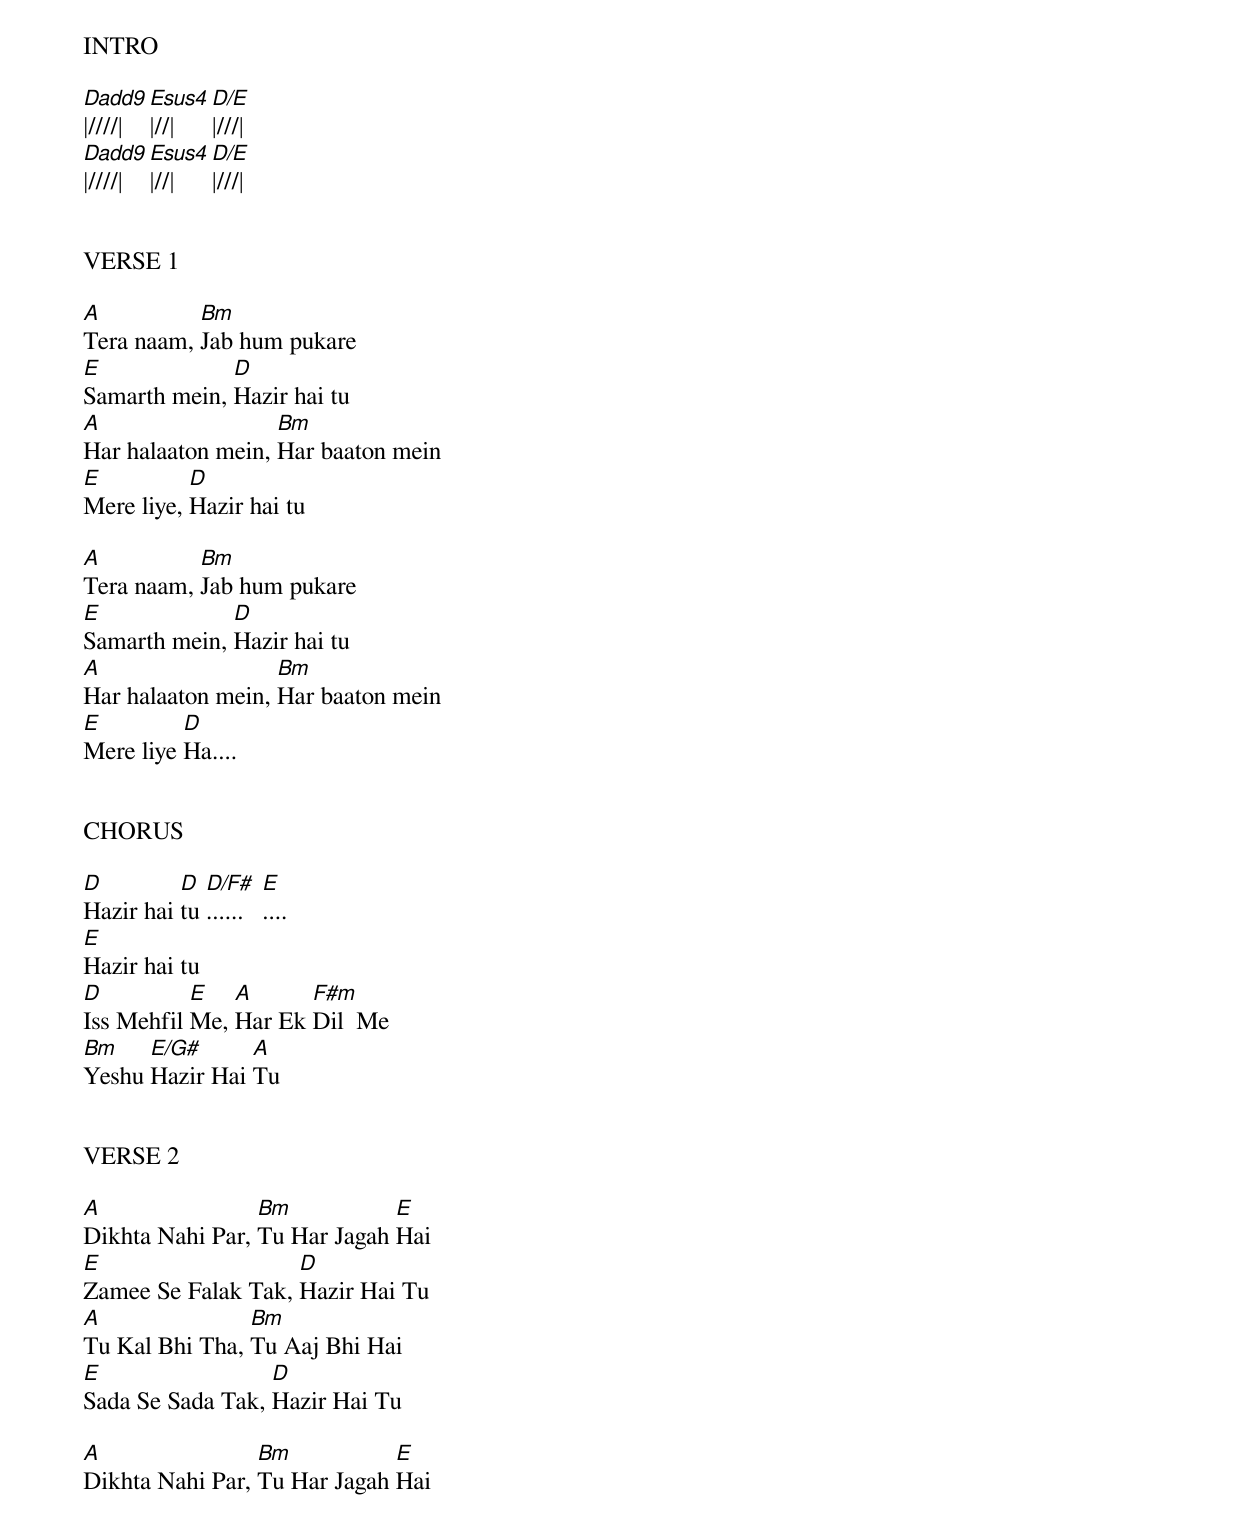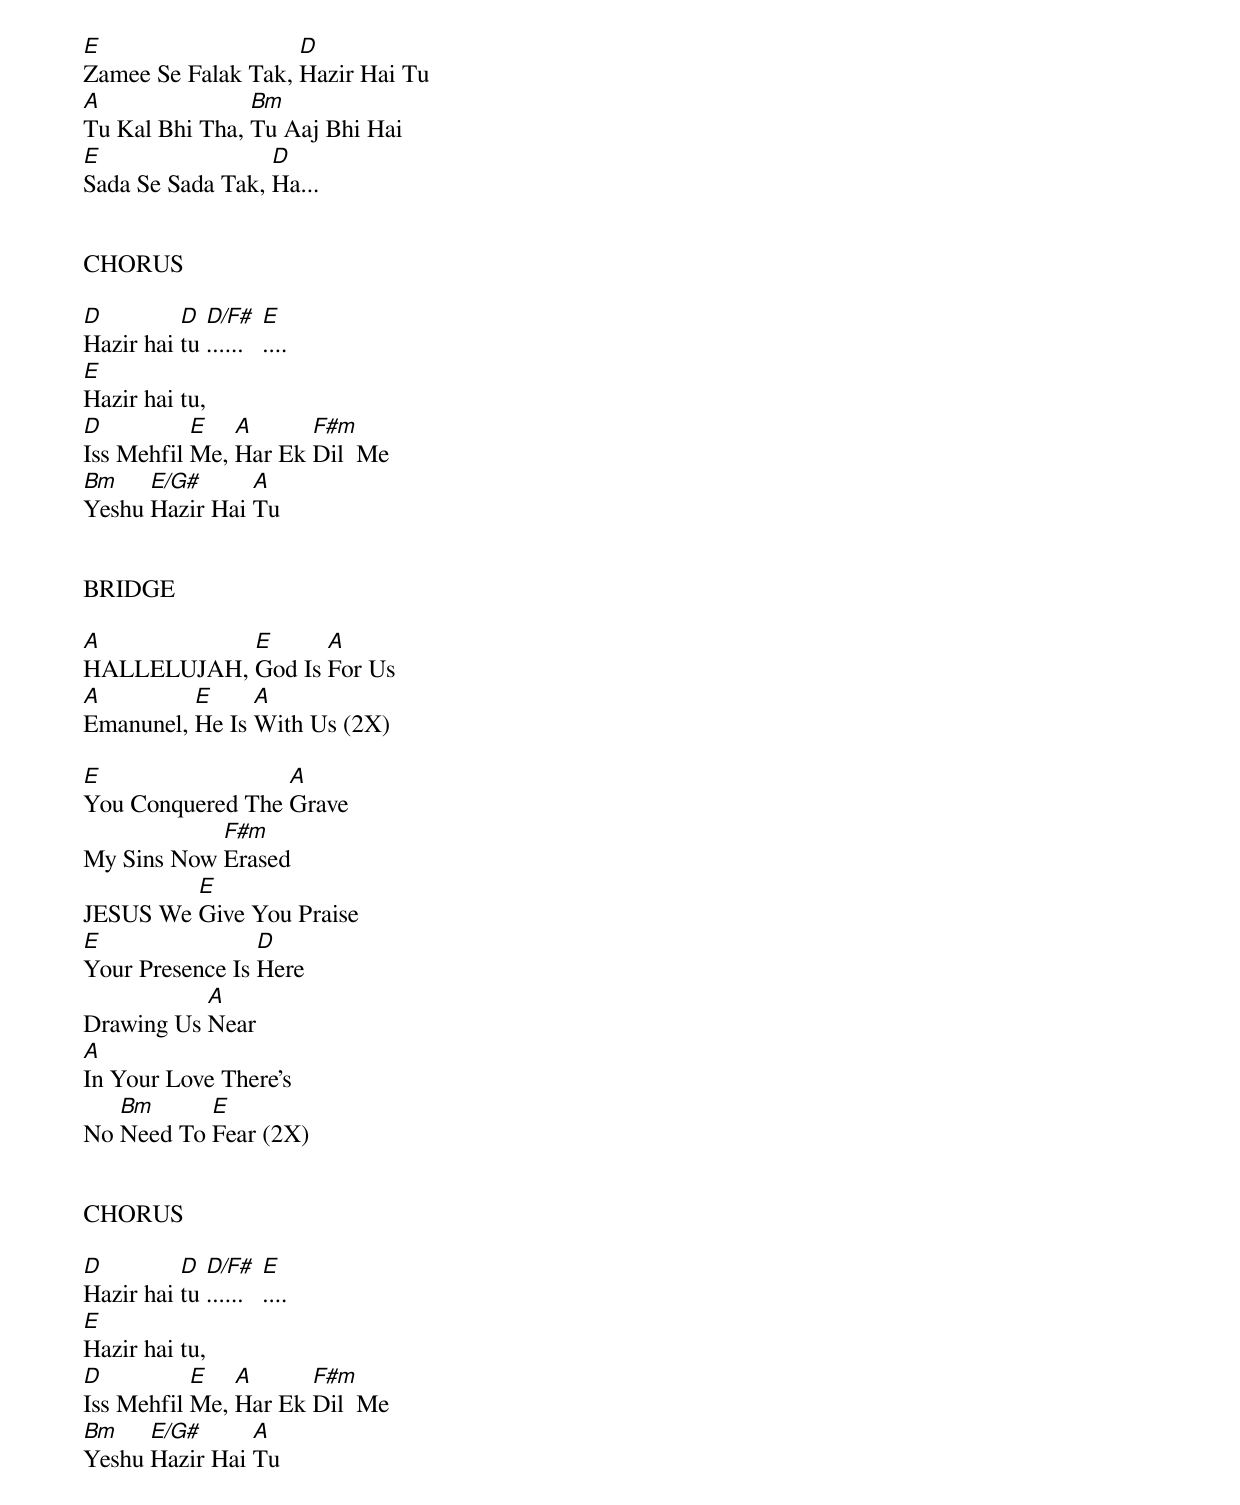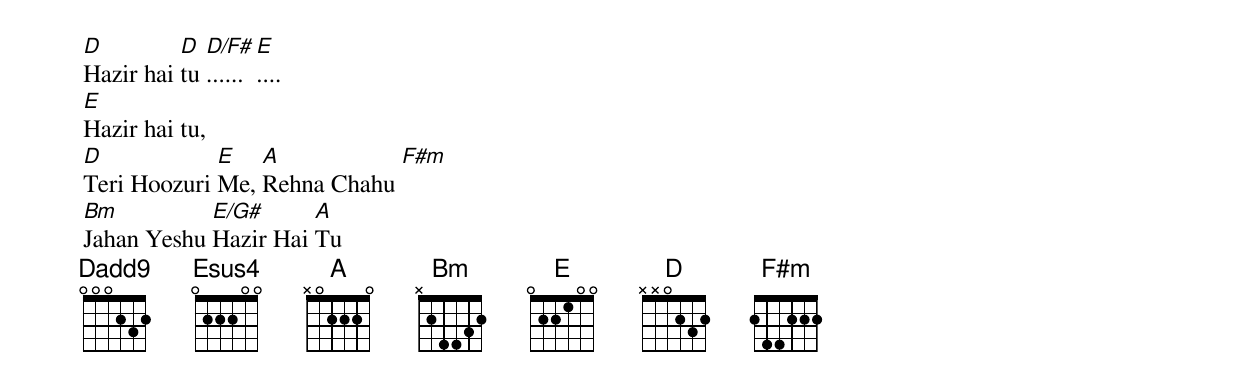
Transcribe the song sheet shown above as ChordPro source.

INTRO

[Dadd9]|////|  [Esus4]|//|  [D/E]|///|
[Dadd9]|////|  [Esus4]|//|  [D/E]|///|


VERSE 1

[A]Tera naam, [Bm]Jab hum pukare
[E]Samarth mein, [D]Hazir hai tu
[A]Har halaaton mein, [Bm]Har baaton mein
[E]Mere liye, [D]Hazir hai tu

[A]Tera naam, [Bm]Jab hum pukare
[E]Samarth mein, [D]Hazir hai tu
[A]Har halaaton mein, [Bm]Har baaton mein
[E]Mere liye [D]Ha....


CHORUS

[D]Hazir hai [D]tu [D/F#]......   [E]....
[E]Hazir hai tu
[D]Iss Mehfil [E]Me, [A]Har Ek [F#m]Dil  Me
[Bm]Yeshu [E/G#]Hazir Hai [A]Tu


VERSE 2

[A]Dikhta Nahi Par, [Bm]Tu Har Jagah [E]Hai
[E]Zamee Se Falak Tak, [D]Hazir Hai Tu
[A]Tu Kal Bhi Tha, [Bm]Tu Aaj Bhi Hai
[E]Sada Se Sada Tak, [D]Hazir Hai Tu

[A]Dikhta Nahi Par, [Bm]Tu Har Jagah [E]Hai
[E]Zamee Se Falak Tak, [D]Hazir Hai Tu
[A]Tu Kal Bhi Tha, [Bm]Tu Aaj Bhi Hai
[E]Sada Se Sada Tak, [D]Ha...


CHORUS

[D]Hazir hai [D]tu [D/F#]......   [E]....
[E]Hazir hai tu,
[D]Iss Mehfil [E]Me, [A]Har Ek [F#m]Dil  Me
[Bm]Yeshu [E/G#]Hazir Hai [A]Tu


BRIDGE

[A]HALLELUJAH, [E]God Is [A]For Us
[A]Emanunel, [E]He Is [A]With Us (2X)

[E]You Conquered The [A]Grave
My Sins Now [F#m]Erased
JESUS We [E]Give You Praise
[E]Your Presence Is [D]Here
Drawing Us [A]Near
[A]In Your Love There's
No [Bm]Need To [E]Fear (2X)


CHORUS

[D]Hazir hai [D]tu [D/F#]......   [E]....
[E]Hazir hai tu,
[D]Iss Mehfil [E]Me, [A]Har Ek [F#m]Dil  Me
[Bm]Yeshu [E/G#]Hazir Hai [A]Tu

[D]Hazir hai [D]tu [D/F#]...... [E]....
[E]Hazir hai tu,
[D]Teri Hoozuri [E]Me, [A]Rehna Chahu [F#m]
[Bm]Jahan Yeshu [E/G#]Hazir Hai [A]Tu
